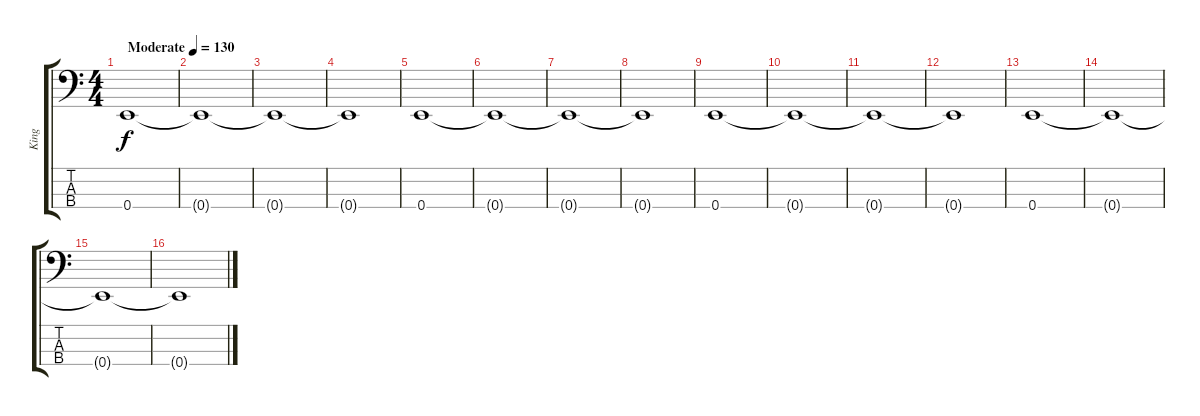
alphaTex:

\track ("King" "King") {instrument electricbassfinger}
\staff {score tabs}
\tuning (G2 D2 A1 E1) {hide}
\ts (4 4)
\tempo (130 "Moderate")
\clef f4
\ks c
0.4.1{dy f instrument electricbassfinger} |
0.4{t}.1 |
0.4{t}.1 |
0.4{t}.1 |
0.4.1 |
0.4{t}.1 |
0.4{t}.1 |
0.4{t}.1 |
0.4.1 |
0.4{t}.1 |
0.4{t}.1 |
0.4{t}.1 |
0.4.1 |
0.4{t}.1 |
0.4{t}.1 |
0.4{t}.1
